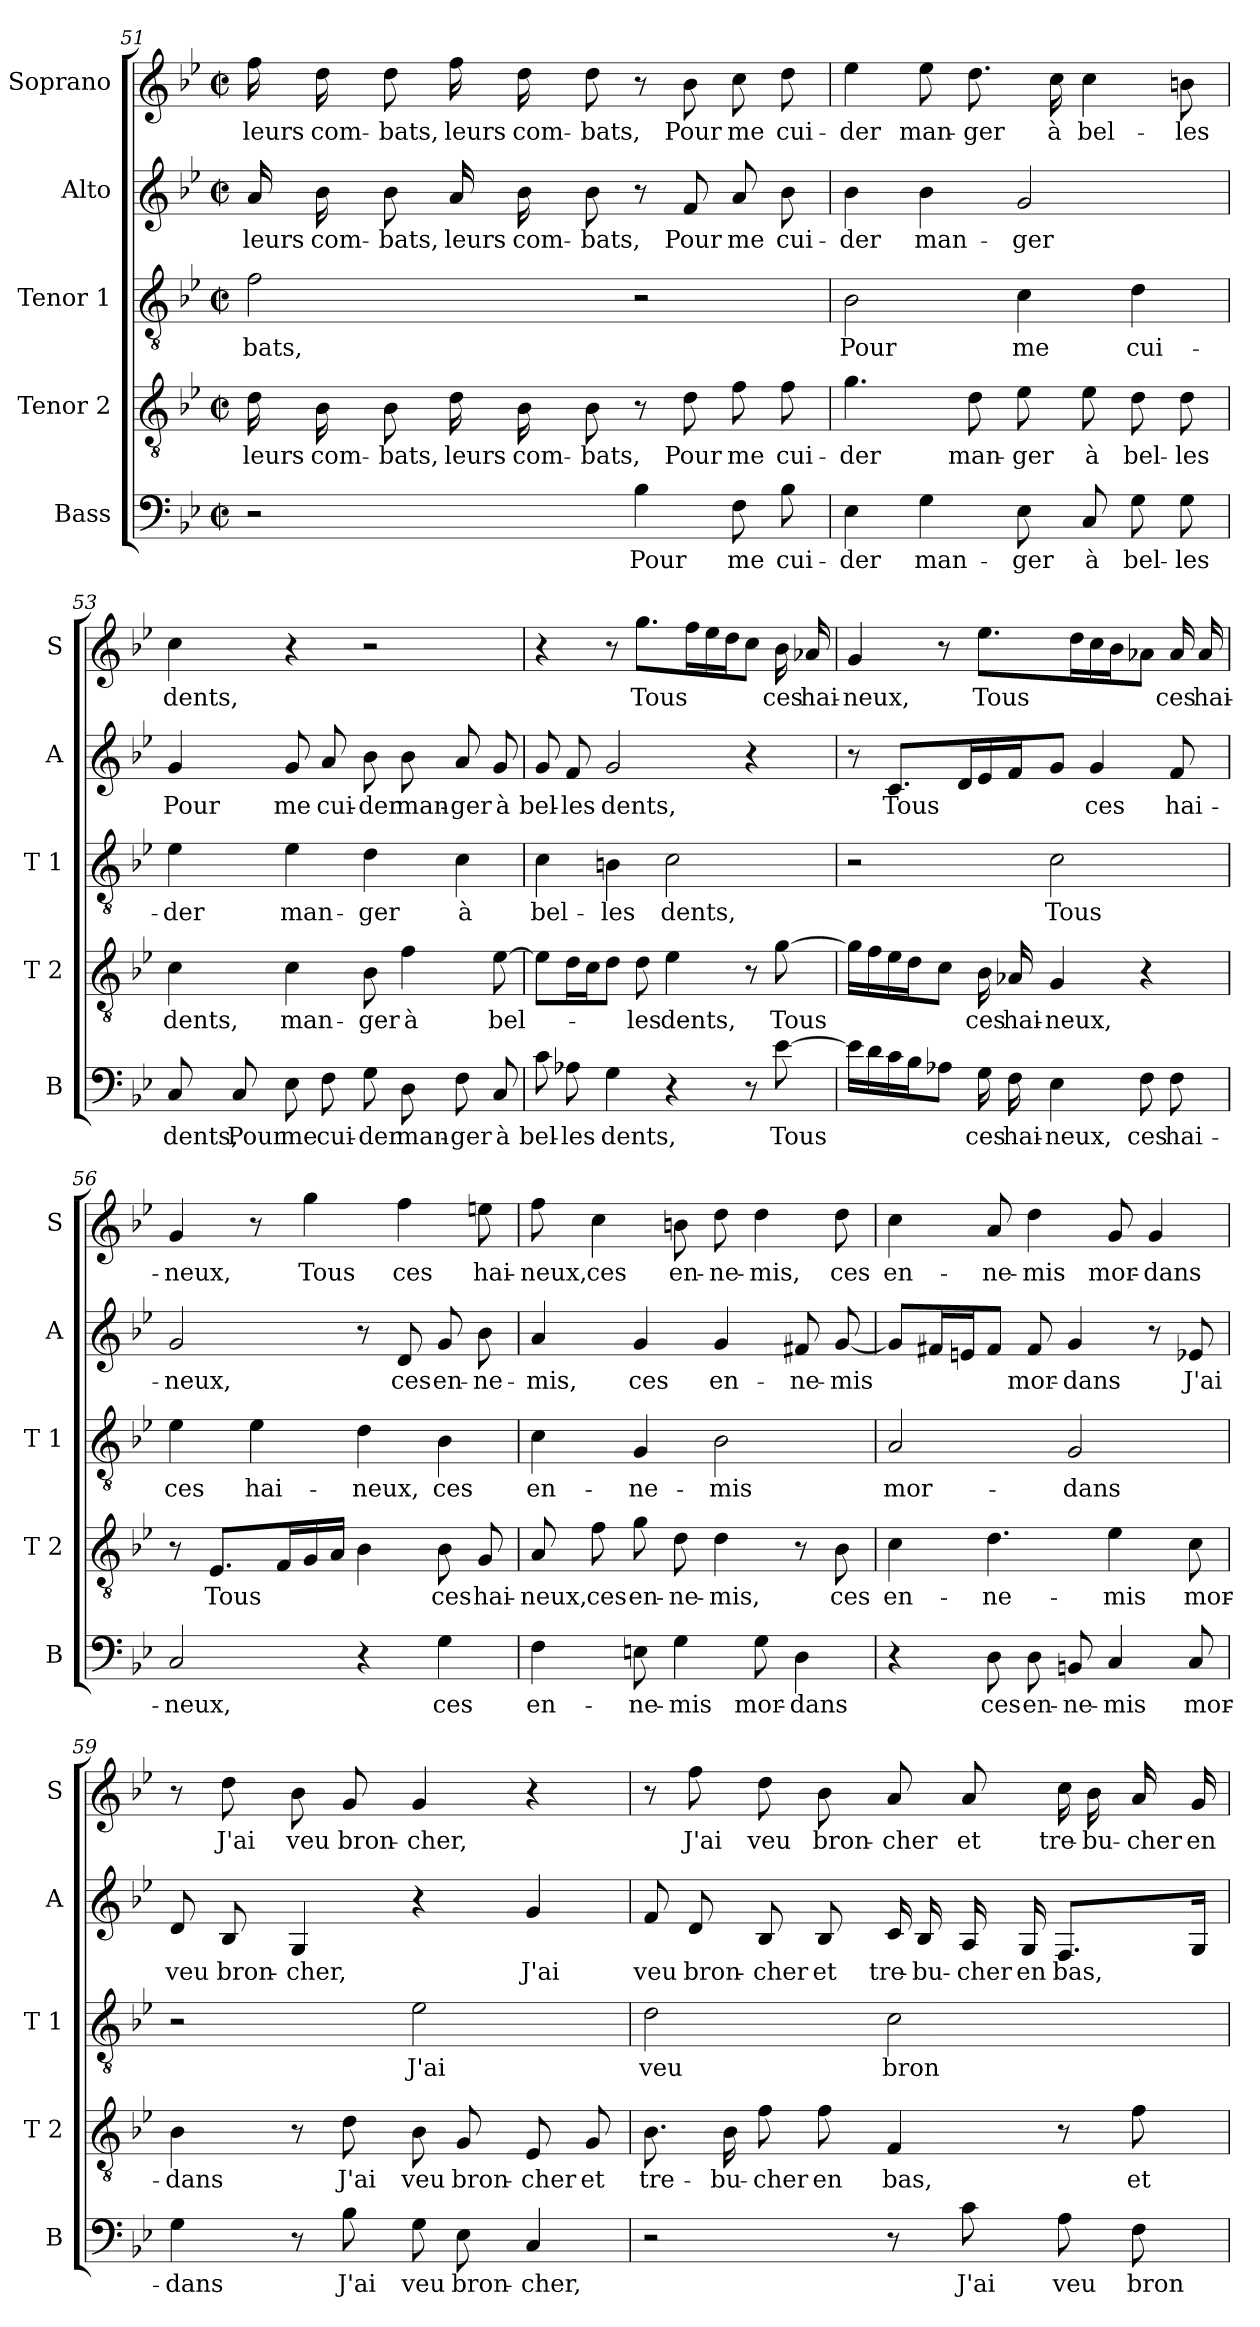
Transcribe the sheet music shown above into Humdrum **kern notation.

**kern	**text	**kern	**text	**kern	**text	**kern	**text	**kern	**text
*part5	*part5	*part4	*part4	*part3	*part3	*part2	*part2	*part1	*part1
*staff5	*staff5	*staff4	*staff4	*staff3	*staff3	*staff2	*staff2	*staff1	*staff1
*I"Bass	*	*I"Tenor 2	*	*I"Tenor 1	*	*I"Alto	*	*I"Soprano	*
*I'B	*	*I'T 2	*	*I'T 1	*	*I'A	*	*I'S	*
*clefF4	*	*clefGv2	*	*clefGv2	*	*clefG2	*	*clefG2	*
*k[b-e-]	*	*k[b-e-]	*	*k[b-e-]	*	*k[b-e-]	*	*k[b-e-]	*
*B-:	*	*B-:	*	*B-:	*	*B-:	*	*B-:	*
*M2/2	*	*M2/2	*	*M2/2	*	*M2/2	*	*M2/2	*
*met(c|)	*	*met(c|)	*	*met(c|)	*	*met(c|)	*	*met(c|)	*
=51	=51	=51	=51	=51	=51	=51	=51	=51	=51
!	!	!	!LO:LY:b	!	!LO:LY:b	!	!LO:LY:b	!	!LO:LY:b
2r	.	16d\	leurs	2f\	-bats,	16a/	leurs	16ff\	leurs
!	!	!	!LO:LY:b	!	!	!	!LO:LY:b	!	!LO:LY:b
.	.	16B-\	com-	.	.	16b-\	com-	16dd\	com-
!	!	!	!LO:LY:b	!	!	!	!LO:LY:b	!	!LO:LY:b
.	.	8B-\	-bats,	.	.	8b-\	-bats,	8dd\	-bats,
!	!	!	!LO:LY:b	!	!	!	!LO:LY:b	!	!LO:LY:b
.	.	16d\	leurs	.	.	16a/	leurs	16ff\	leurs
!	!	!	!LO:LY:b	!	!	!	!LO:LY:b	!	!LO:LY:b
.	.	16B-\	com-	.	.	16b-\	com-	16dd\	com-
!	!	!	!LO:LY:b	!	!	!	!LO:LY:b	!	!LO:LY:b
.	.	8B-\	-bats,	.	.	8b-\	-bats,	8dd\	-bats,
!	!LO:LY:b	!	!	!	!	!	!	!	!
4B-\	Pour	8r	.	2r	.	8r	.	8r	.
!	!	!	!LO:LY:b	!	!	!	!LO:LY:b	!	!LO:LY:b
.	.	8d\	Pour	.	.	8f/	Pour	8b-\	Pour
!	!LO:LY:b	!	!LO:LY:b	!	!	!	!LO:LY:b	!	!LO:LY:b
8F\	me	8f\	me	.	.	8a/	me	8cc\	me
!	!LO:LY:b	!	!LO:LY:b	!	!	!	!LO:LY:b	!	!LO:LY:b
8B-\	cui-	8f\	cui-	.	.	8b-\	cui-	8dd\	cui-
!!LO:LB:g=z
=52	=52	=52	=52	=52	=52	=52	=52	=52	=52
!	!LO:LY:b	!	!LO:LY:b	!	!LO:LY:b	!	!LO:LY:b	!	!LO:LY:b
4E-\	-der	4.g\	-der	2B-\	Pour	4b-\	-der	4ee-\	-der
!	!LO:LY:b	!	!	!	!	!	!LO:LY:b	!	!LO:LY:b
4G\	man-	.	.	.	.	4b-\	man-	8ee-\	man-
!	!	!	!LO:LY:b	!	!	!	!	!	!LO:LY:b
.	.	8d\	man-	.	.	.	.	8.dd\	-ger
!	!LO:LY:b	!	!LO:LY:b	!	!LO:LY:b	!	!LO:LY:b	!	!
8E-\	-ger	8e-\	-ger	4c\	me	2g/	-ger	.	.
!	!	!	!	!	!	!	!	!	!LO:LY:b
.	.	.	.	.	.	.	.	16cc\	à
!	!LO:LY:b	!	!LO:LY:b	!	!	!	!	!	!LO:LY:b
8C/	à	8e-\	à	.	.	.	.	4cc\	bel-
!	!LO:LY:b	!	!LO:LY:b	!	!LO:LY:b	!	!	!	!
8G\	bel-	8d\	bel-	4d\	cui-	.	.	.	.
!	!LO:LY:b	!	!LO:LY:b	!	!	!	!	!	!LO:LY:b
8G\	-les	8d\	-les	.	.	.	.	8bn\	-les
=53	=53	=53	=53	=53	=53	=53	=53	=53	=53
!	!LO:LY:b	!	!LO:LY:b	!	!LO:LY:b	!	!LO:LY:b	!	!LO:LY:b
8C/	dents,	4c\	dents,	4e-\	-der	4g/	Pour	4cc\	dents,
!	!LO:LY:b	!	!	!	!	!	!	!	!
8C/	Pour	.	.	.	.	.	.	.	.
!	!LO:LY:b	!	!LO:LY:b	!	!LO:LY:b	!	!LO:LY:b	!	!
8E-\	me	4c\	man-	4e-\	man-	8g/	me	4r	.
!	!LO:LY:b	!	!	!	!	!	!LO:LY:b	!	!
8F\	cui-	.	.	.	.	8a/	cui-	.	.
!	!LO:LY:b	!	!LO:LY:b	!	!LO:LY:b	!	!LO:LY:b	!	!
8G\	-der	8B-\	-ger	4d\	-ger	8b-\	-der	2r	.
!	!LO:LY:b	!	!LO:LY:b	!	!	!	!LO:LY:b	!	!
8D\	man-	4f\	à	.	.	8b-\	man-	.	.
!	!LO:LY:b	!	!	!	!LO:LY:b	!	!LO:LY:b	!	!
8F\	-ger	.	.	4c\	à	8a/	-ger	.	.
!	!LO:LY:b	!	!LO:LY:b	!	!	!	!LO:LY:b	!	!
8C/	à	[8e-\	bel-	.	.	8g/	à	.	.
=54	=54	=54	=54	=54	=54	=54	=54	=54	=54
!	!LO:LY:b	!	!	!	!LO:LY:b	!	!LO:LY:b	!	!
8c\	bel-	8e-\L]	.	4c\	bel-	8g/	bel-	4r	.
!	!LO:LY:b	!	!	!	!	!	!LO:LY:b	!	!
8A-X\	-les	16d\L	.	.	.	8f/	-les	.	.
.	.	16c\J	.	.	.	.	.	.	.
!	!LO:LY:b	!	!	!	!LO:LY:b	!	!LO:LY:b	!	!
4G\	dents,	8d\J	.	4Bn\	-les	2g/	dents,	8r	.
!	!	!	!LO:LY:b	!	!	!	!	!	!LO:LY:b
.	.	8d\	-les	.	.	.	.	8.gg\L	Tous
!	!	!	!LO:LY:b	!	!LO:LY:b	!	!	!	!
4r	.	4e-\	dents,	2c\	dents,	.	.	.	.
.	.	.	.	.	.	.	.	16ff\L	.
.	.	.	.	.	.	.	.	16ee-\	.
.	.	.	.	.	.	.	.	16dd\J	.
8r	.	8r	.	.	.	4r	.	8cc\J	.
!	!LO:LY:b	!	!LO:LY:b	!	!	!	!	!	!LO:LY:b
[8e-\	Tous	[8g\	Tous	.	.	.	.	16b-\	ces
!	!	!	!	!	!	!	!	!	!LO:LY:b
.	.	.	.	.	.	.	.	16a-X/	hai-
!!LO:LB:g=z
=55	=55	=55	=55	=55	=55	=55	=55	=55	=55
!	!	!	!	!	!	!	!	!	!LO:LY:b
16e-\LL]	.	16g\LL]	.	2r	.	8r	.	4g/	-neux,
16d\	.	16f\	.	.	.	.	.	.	.
!	!	!	!	!	!	!	!LO:LY:b	!	!
16c\	.	16e-\	.	.	.	8.c/L	Tous	.	.
16B-\J	.	16d\J	.	.	.	.	.	.	.
8A-X\J	.	8c\J	.	.	.	.	.	8r	.
.	.	.	.	.	.	16d/L	.	.	.
!	!LO:LY:b	!	!LO:LY:b	!	!	!	!	!	!LO:LY:b
16G\	ces	16B-\	ces	.	.	16e-/	.	8.ee-\L	Tous
!	!LO:LY:b	!	!LO:LY:b	!	!	!	!	!	!
16F\	hai-	16A-X/	hai-	.	.	16f/J	.	.	.
!	!LO:LY:b	!	!LO:LY:b	!	!LO:LY:b	!	!	!	!
4E-\	-neux,	4G/	-neux,	2c\	Tous	8g/J	.	.	.
.	.	.	.	.	.	.	.	16dd\L	.
!	!	!	!	!	!	!	!LO:LY:b	!	!
.	.	.	.	.	.	4g/	ces	16cc\	.
.	.	.	.	.	.	.	.	16b-\J	.
!	!LO:LY:b	!	!	!	!	!	!	!	!
8F\	ces	4r	.	.	.	.	.	8a-X\J	.
!	!LO:LY:b	!	!	!	!	!	!LO:LY:b	!	!LO:LY:b
8F\	hai-	.	.	.	.	8f/	hai-	16a-/	ces
!	!	!	!	!	!	!	!	!	!LO:LY:b
.	.	.	.	.	.	.	.	16a-/	hai-
=56	=56	=56	=56	=56	=56	=56	=56	=56	=56
!	!LO:LY:b	!	!	!	!LO:LY:b	!	!LO:LY:b	!	!LO:LY:b
2C/	-neux,	8r	.	4e-\	ces	2g/	-neux,	4g/	-neux,
!	!	!	!LO:LY:b	!	!	!	!	!	!
.	.	8.E-/L	Tous	.	.	.	.	.	.
!	!	!	!	!	!LO:LY:b	!	!	!	!
.	.	.	.	4e-\	hai-	.	.	8r	.
.	.	16F/L	.	.	.	.	.	.	.
!	!	!	!	!	!	!	!	!	!LO:LY:b
.	.	16G/	.	.	.	.	.	4gg\	Tous
.	.	16A/JJ	.	.	.	.	.	.	.
!	!	!	!	!	!LO:LY:b	!	!	!	!
4r	.	4B-\	.	4d\	-neux,	8r	.	.	.
!	!	!	!	!	!	!	!LO:LY:b	!	!LO:LY:b
.	.	.	.	.	.	8d/	ces	4ff\	ces
!	!LO:LY:b	!	!LO:LY:b	!	!LO:LY:b	!	!LO:LY:b	!	!
4G\	ces	8B-\	ces	4B-\	ces	8g/	en-	.	.
!	!	!	!LO:LY:b	!	!	!	!LO:LY:b	!	!LO:LY:b
.	.	8G/	hai-	.	.	8b-\	-ne-	8een\	hai-
=57	=57	=57	=57	=57	=57	=57	=57	=57	=57
!	!LO:LY:b	!	!LO:LY:b	!	!LO:LY:b	!	!LO:LY:b	!	!LO:LY:b
4F\	en-	8A/	-neux,	4c\	en-	4a/	-mis,	8ff\	-neux,
!	!	!	!LO:LY:b	!	!	!	!	!	!LO:LY:b
.	.	8f\	ces	.	.	.	.	4cc\	ces
!	!LO:LY:b	!	!LO:LY:b	!	!LO:LY:b	!	!LO:LY:b	!	!
8En\	-ne-	8g\	en-	4G/	-ne-	4g/	ces	.	.
!	!LO:LY:b	!	!LO:LY:b	!	!	!	!	!	!LO:LY:b
4G\	-mis	8d\	-ne-	.	.	.	.	8bn\	en-
!	!	!	!LO:LY:b	!	!LO:LY:b	!	!LO:LY:b	!	!LO:LY:b
.	.	4d\	-mis,	2B-\	-mis	4g/	en-	8dd\	-ne-
!	!LO:LY:b	!	!	!	!	!	!	!	!LO:LY:b
8G\	mor-	.	.	.	.	.	.	4dd\	-mis,
!	!LO:LY:b	!	!	!	!	!	!LO:LY:b	!	!
4D\	-dans	8r	.	.	.	8f#X/	-ne-	.	.
!	!	!	!LO:LY:b	!	!	!	!LO:LY:b	!	!LO:LY:b
.	.	8B-\	ces	.	.	[8g/	-mis	8dd\	ces
!!LO:PB:g=z
=58	=58	=58	=58	=58	=58	=58	=58	=58	=58
!	!	!	!LO:LY:b	!	!LO:LY:b	!	!	!	!LO:LY:b
4r	.	4c\	en-	2A/	mor-	8g/L]	.	4cc\	en-
.	.	.	.	.	.	16f#X/L	.	.	.
.	.	.	.	.	.	16en/J	.	.	.
!	!LO:LY:b	!	!LO:LY:b	!	!	!	!	!	!LO:LY:b
8D\	ces	4.d\	-ne-	.	.	8f#/J	.	8a/	-ne-
!	!LO:LY:b	!	!	!	!	!	!LO:LY:b	!	!LO:LY:b
8D\	en-	.	.	.	.	8f#/	mor-	4dd\	-mis
!	!LO:LY:b	!	!	!	!LO:LY:b	!	!LO:LY:b	!	!
8BBn/	-ne-	.	.	2G/	-dans	4g/	-dans	.	.
!	!LO:LY:b	!	!LO:LY:b	!	!	!	!	!	!LO:LY:b
4C/	-mis	4e-\	-mis	.	.	.	.	8g/	mor-
!	!	!	!	!	!	!	!	!	!LO:LY:b
.	.	.	.	.	.	8r	.	4g/	-dans
!	!LO:LY:b	!	!LO:LY:b	!	!	!	!LO:LY:b	!	!
8C/	mor-	8c\	mor-	.	.	8e-X/	J'ai	.	.
=59	=59	=59	=59	=59	=59	=59	=59	=59	=59
!	!LO:LY:b	!	!LO:LY:b	!	!	!	!LO:LY:b	!	!
4G\	-dans	4B-\	-dans	2r	.	8d/	veu	8r	.
!	!	!	!	!	!	!	!LO:LY:b	!	!LO:LY:b
.	.	.	.	.	.	8B-/	bron-	8dd\	J'ai
!	!	!	!	!	!	!	!LO:LY:b	!	!LO:LY:b
8r	.	8r	.	.	.	4G/	-cher,	8b-\	veu
!	!LO:LY:b	!	!LO:LY:b	!	!	!	!	!	!LO:LY:b
8B-\	J'ai	8d\	J'ai	.	.	.	.	8g/	bron-
!	!LO:LY:b	!	!LO:LY:b	!	!LO:LY:b	!	!	!	!LO:LY:b
8G\	veu	8B-\	veu	2e-\	J'ai	4r	.	4g/	-cher,
!	!LO:LY:b	!	!LO:LY:b	!	!	!	!	!	!
8E-\	bron-	8G/	bron-	.	.	.	.	.	.
!	!LO:LY:b	!	!LO:LY:b	!	!	!	!LO:LY:b	!	!
4C/	-cher,	8E-/	-cher	.	.	4g/	J'ai	4r	.
!	!	!	!LO:LY:b	!	!	!	!	!	!
.	.	8G/	et	.	.	.	.	.	.
!!LO:LB:g=z
=60	=60	=60	=60	=60	=60	=60	=60	=60	=60
!	!	!	!LO:LY:b	!	!LO:LY:b	!	!LO:LY:b	!	!
2r	.	8.B-\	tre-	2d\	veu	8f/	veu	8r	.
!	!	!	!	!	!	!	!LO:LY:b	!	!LO:LY:b
.	.	.	.	.	.	8d/	bron-	8ff\	J'ai
!	!	!	!LO:LY:b	!	!	!	!	!	!
.	.	16B-\	-bu-	.	.	.	.	.	.
!	!	!	!LO:LY:b	!	!	!	!LO:LY:b	!	!LO:LY:b
.	.	8f\	-cher	.	.	8B-/	-cher	8dd\	veu
!	!	!	!LO:LY:b	!	!	!	!LO:LY:b	!	!LO:LY:b
.	.	8f\	en	.	.	8B-/	et	8b-\	bron-
!	!	!	!LO:LY:b	!	!LO:LY:b	!	!LO:LY:b	!	!LO:LY:b
8r	.	4F/	bas,	2c\	bron-	16c/	tre-	8a/	-cher
!	!	!	!	!	!	!	!LO:LY:b	!	!
.	.	.	.	.	.	16B-/	-bu-	.	.
!	!LO:LY:b	!	!	!	!	!	!LO:LY:b	!	!LO:LY:b
8c\	J'ai	.	.	.	.	16A/	-cher	8a/	et
!	!	!	!	!	!	!	!LO:LY:b	!	!
.	.	.	.	.	.	16G/	en	.	.
!	!LO:LY:b	!	!	!	!	!	!LO:LY:b	!	!LO:LY:b
8A\	veu	8r	.	.	.	8.F/L	bas,	16cc\	tre-
!	!	!	!	!	!	!	!	!	!LO:LY:b
.	.	.	.	.	.	.	.	16b-\	-bu-
!	!LO:LY:b	!	!LO:LY:b	!	!	!	!	!	!LO:LY:b
8F\	bron-	8f\	et	.	.	.	.	16a/	-cher
!	!	!	!	!	!	!	!	!	!LO:LY:b
.	.	.	.	.	.	16G/Jk	.	16g/	en
=	=	=	=	=	=	=	=	=	=
*-	*-	*-	*-	*-	*-	*-	*-	*-	*-
